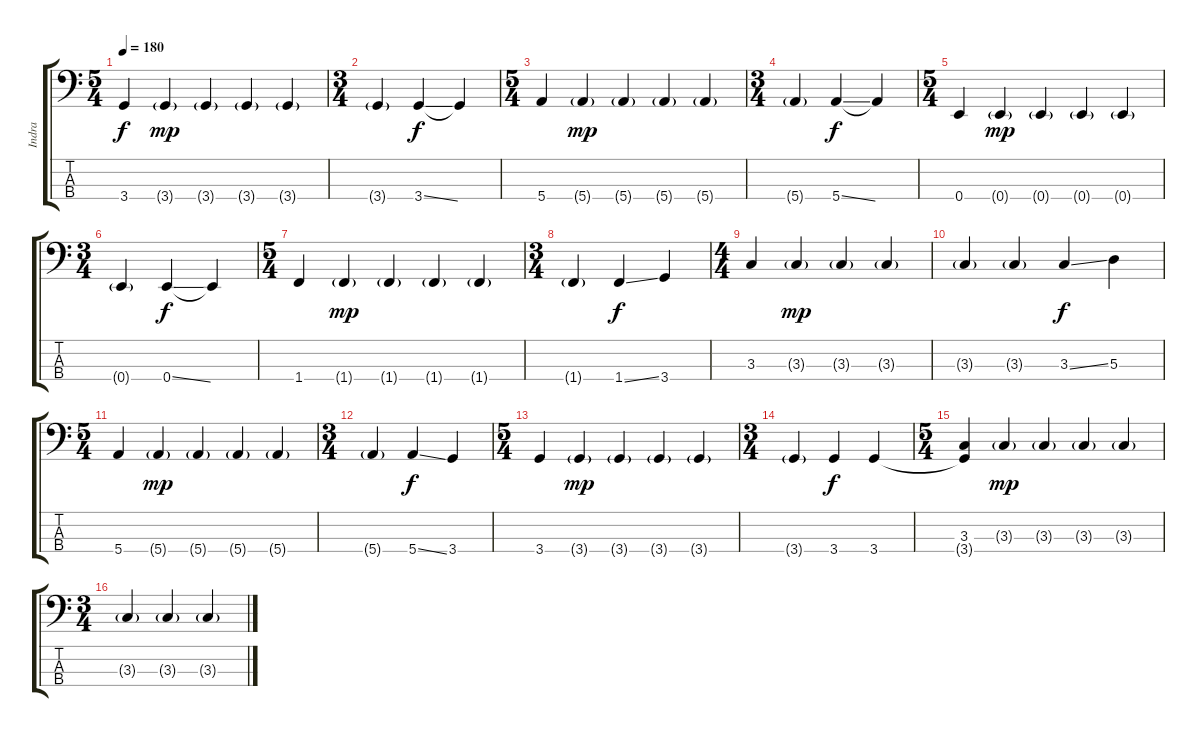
\track ("Indra" "Indra") {instrument electricbasspick}
\staff {score tabs}
\tuning (G2 D2 A1 E1) {hide}
\ts (5 4)
\tempo 180
\clef f4
\ks c
3.4.4{dy f} 3.4{g}.4{dy mp} 3.4{g}.4 3.4{g}.4 3.4{g}.4 |
\ts (3 4)
3.4{g}.4 3.4{ss}.4{dy f} 3.4{t}.4 |
\ts (5 4)
5.4.4 5.4{g}.4{dy mp} 5.4{g}.4 5.4{g}.4 5.4{g}.4 |
\ts (3 4)
5.4{g}.4 5.4{ss}.4{dy f} 5.4{t}.4 |
\ts (5 4)
0.4.4 0.4{g}.4{dy mp} 0.4{g}.4 0.4{g}.4 0.4{g}.4 |
\ts (3 4)
0.4{g}.4 0.4{ss}.4{dy f} 0.4{t}.4 |
\ts (5 4)
1.4.4 1.4{g}.4{dy mp} 1.4{g}.4 1.4{g}.4 1.4{g}.4 |
\ts (3 4)
1.4{g}.4 1.4{ss}.4{dy f} 3.4.4 |
\ts (4 4)
3.3.4 3.3{g}.4{dy mp} 3.3{g}.4 3.3{g}.4 |
3.3{g}.4 3.3{g}.4 3.3{ss}.4{dy f} 5.3.4 |
\ts (5 4)
5.4.4 5.4{g}.4{dy mp} 5.4{g}.4 5.4{g}.4 5.4{g}.4 |
\ts (3 4)
5.4{g}.4 5.4{ss}.4{dy f} 3.4.4 |
\ts (5 4)
3.4.4 3.4{g}.4{dy mp} 3.4{g}.4 3.4{g}.4 3.4{g}.4 |
\ts (3 4)
3.4{g}.4 3.4.4{dy f} 3.4.4 |
\ts (5 4)
(3.3 3.4{t}).4 3.3{g}.4{dy mp} 3.3{g}.4 3.3{g}.4 3.3{g}.4 |
\ts (3 4)
3.3{g}.4 3.3{g}.4 3.3{g}.4
